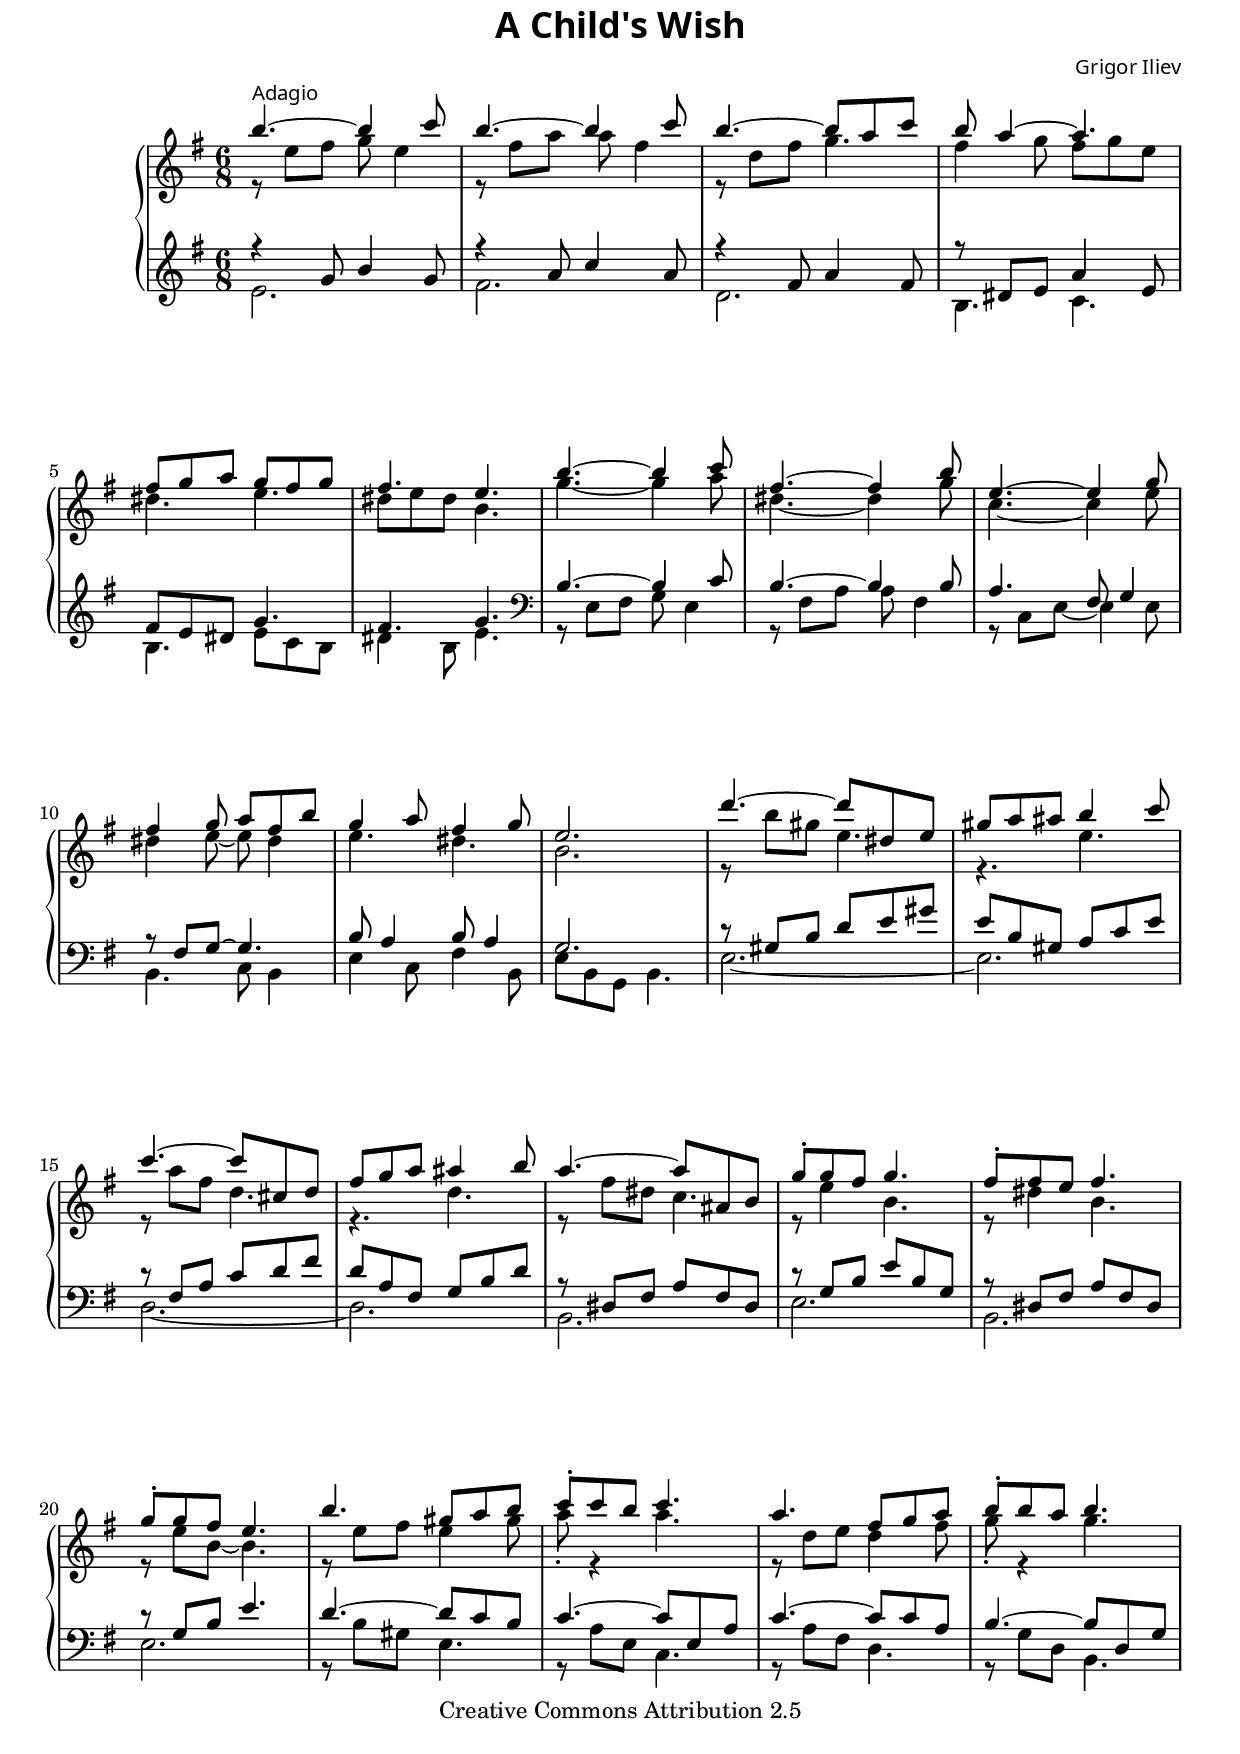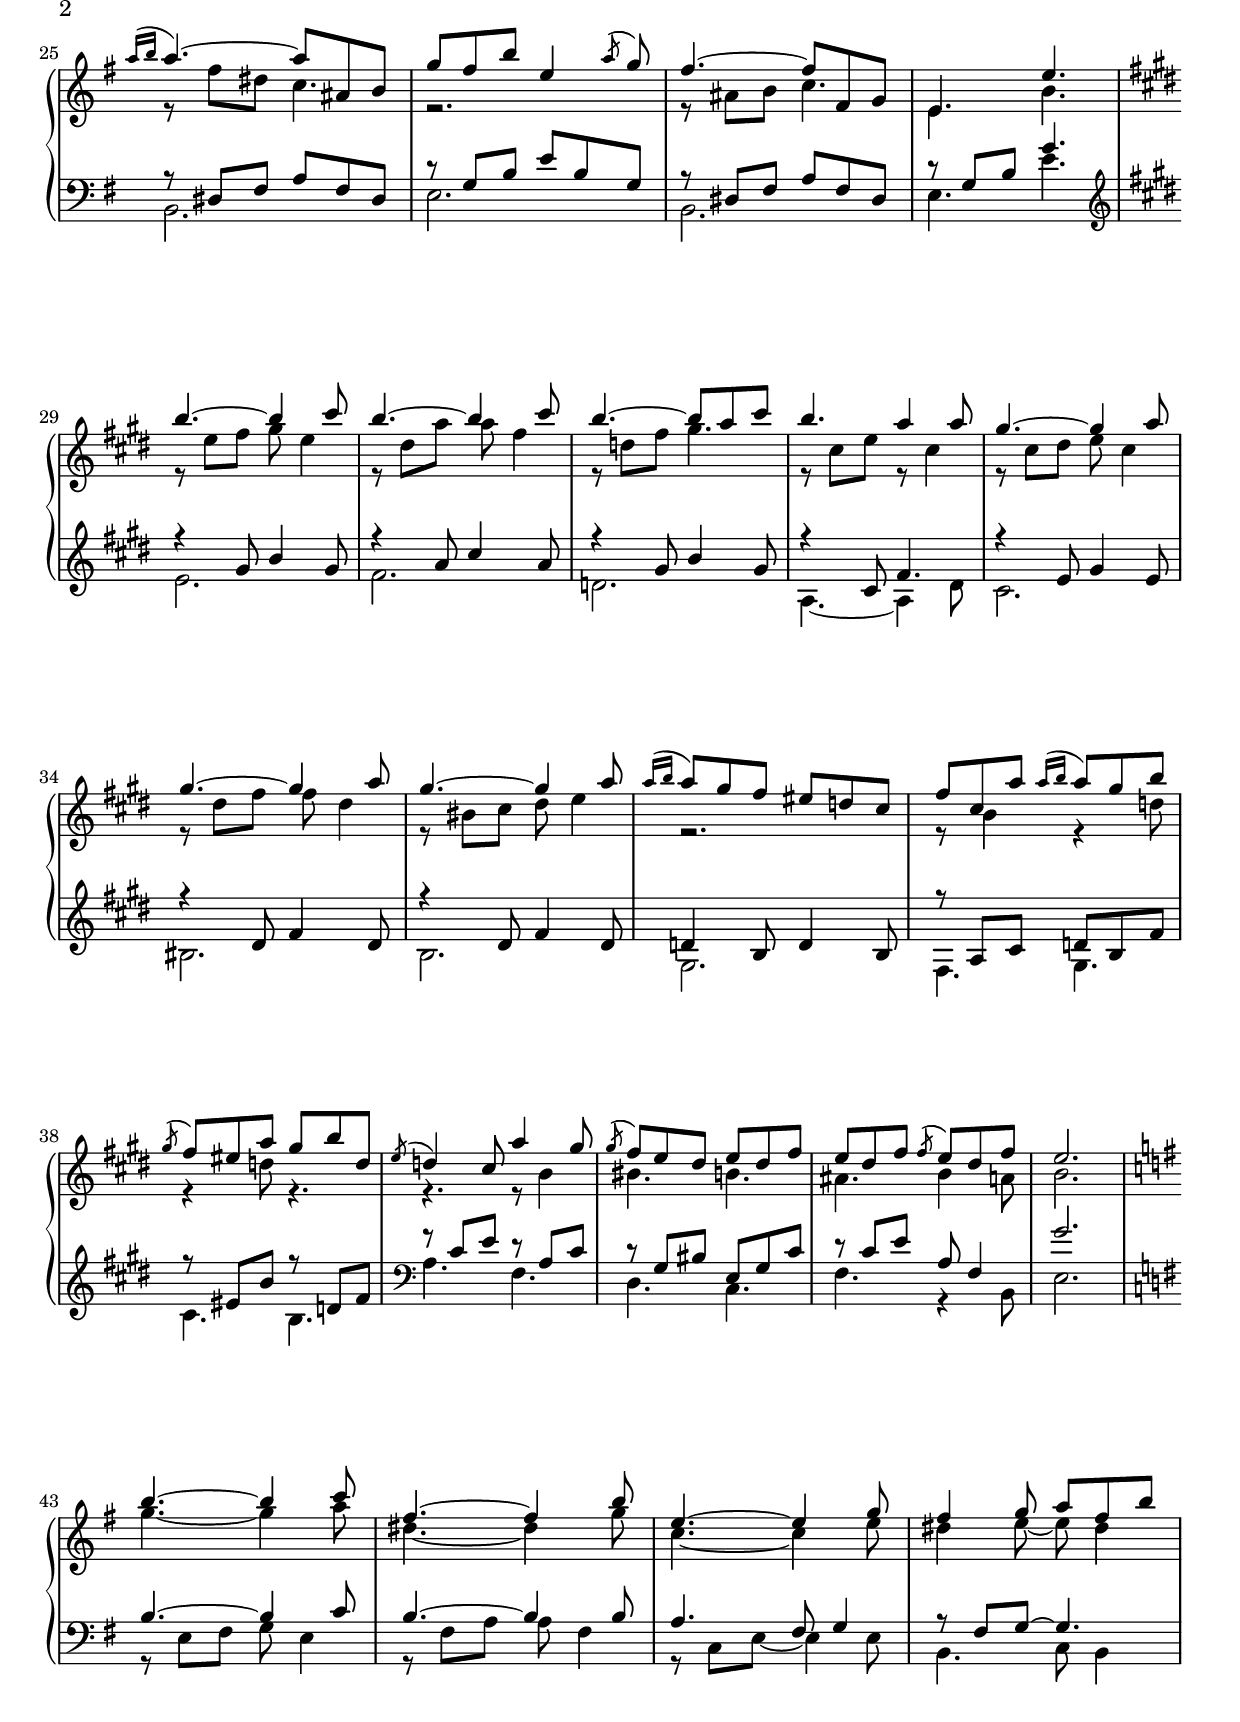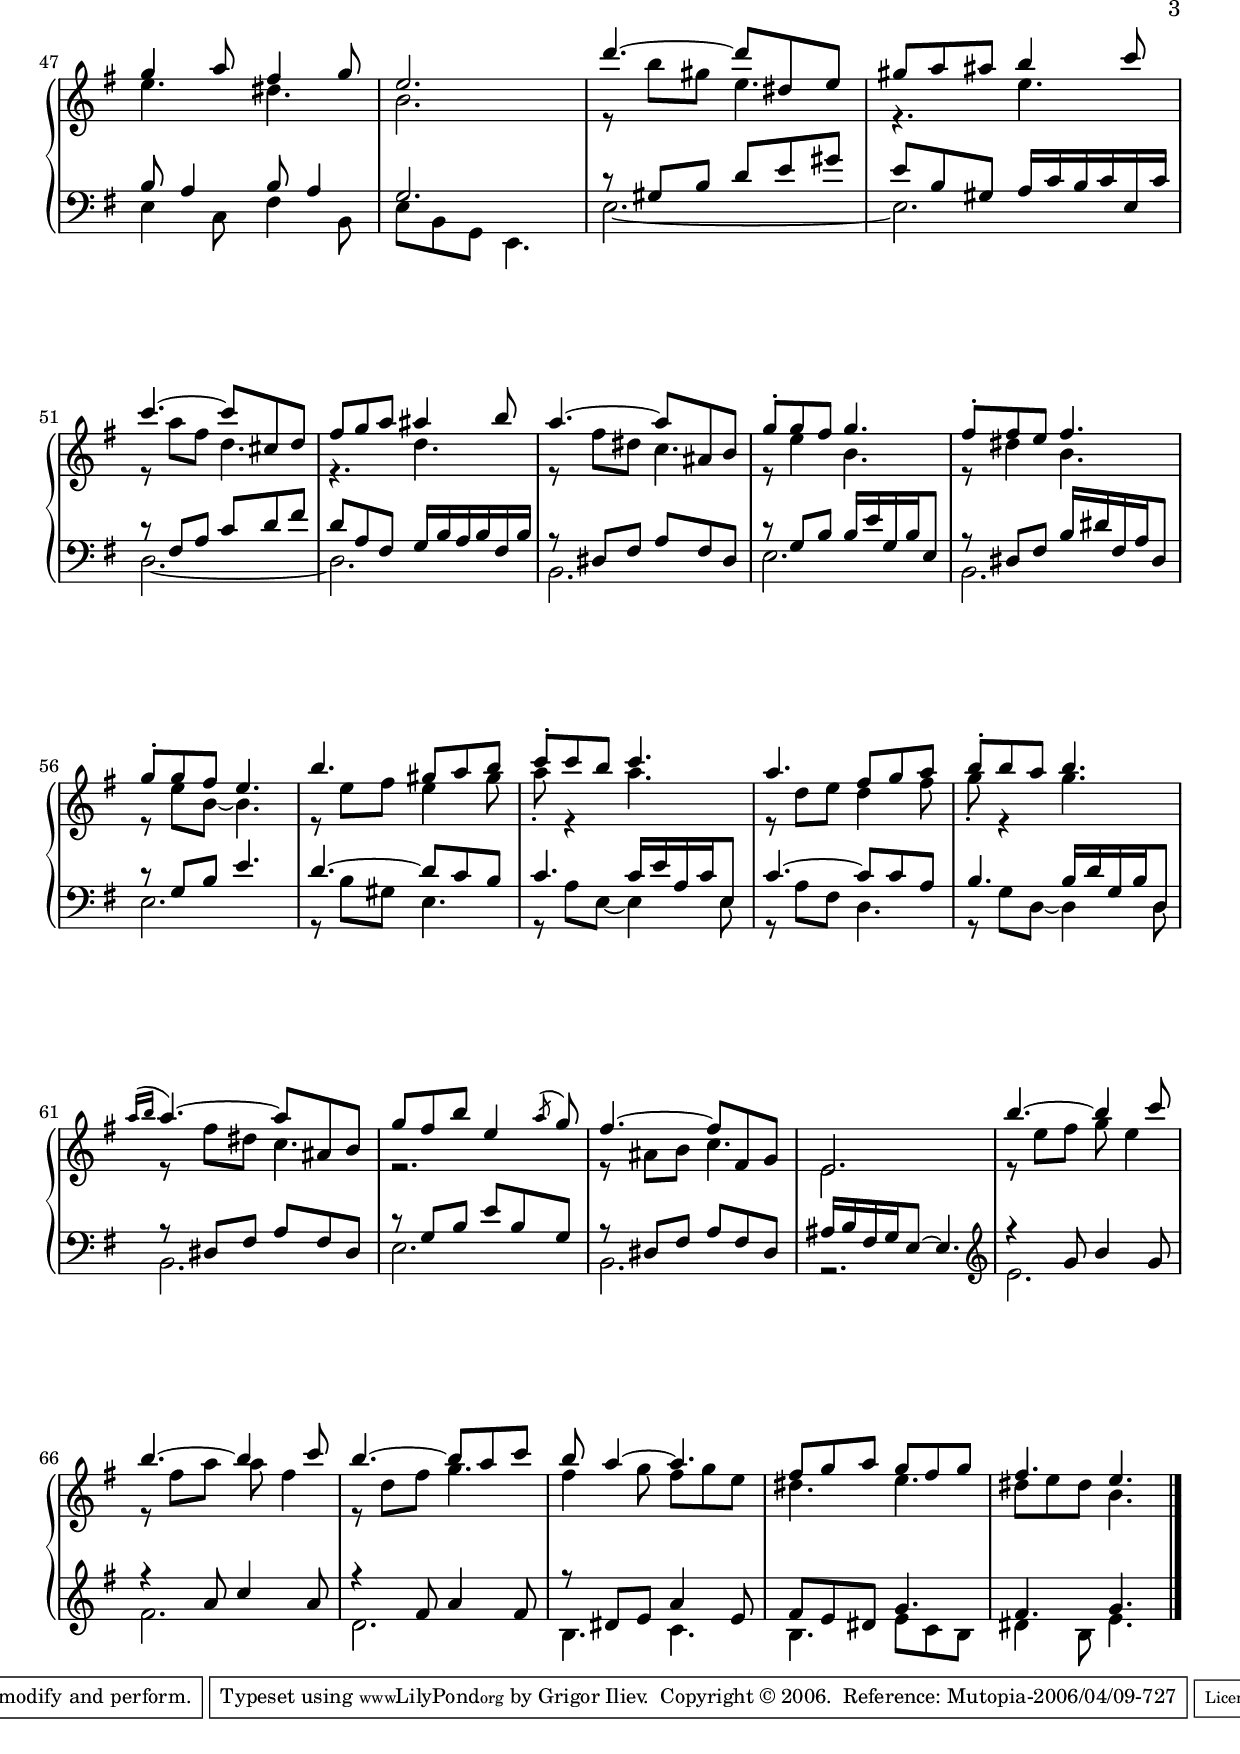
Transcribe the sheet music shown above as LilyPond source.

%{
   Copyright (C) 2006 Grigor Iliev <info@grigoriliev.com>

   This work is licensed under the
   Creative Commons Attribution 2.5 License.
   To view a copy of this license, visit
   http://creativecommons.org/licenses/by/2.5/ or
   send a letter to Creative Commons, 543 Howard Street,
   5th Floor, San Francisco, California, 94105, USA.
%}

\version "2.8.1"

\paper {
  top-margin=0
  bottom-margin=6
}

\book {
  \header {
    title = \markup { \override #'(font-name . "Times New Roman Bold") { "A Child's Wish" } }
    composer = \markup { \override #'(font-name . "Times New Roman") \override #'(font-size . -1) { "Grigor Iliev" } }
    
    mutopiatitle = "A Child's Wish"
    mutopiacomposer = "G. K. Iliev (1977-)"
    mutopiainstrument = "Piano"
    date = "2006"
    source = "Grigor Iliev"
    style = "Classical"
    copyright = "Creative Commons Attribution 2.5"
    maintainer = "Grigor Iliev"
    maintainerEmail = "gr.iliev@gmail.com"
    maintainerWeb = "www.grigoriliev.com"
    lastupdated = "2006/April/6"

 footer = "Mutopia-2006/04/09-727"
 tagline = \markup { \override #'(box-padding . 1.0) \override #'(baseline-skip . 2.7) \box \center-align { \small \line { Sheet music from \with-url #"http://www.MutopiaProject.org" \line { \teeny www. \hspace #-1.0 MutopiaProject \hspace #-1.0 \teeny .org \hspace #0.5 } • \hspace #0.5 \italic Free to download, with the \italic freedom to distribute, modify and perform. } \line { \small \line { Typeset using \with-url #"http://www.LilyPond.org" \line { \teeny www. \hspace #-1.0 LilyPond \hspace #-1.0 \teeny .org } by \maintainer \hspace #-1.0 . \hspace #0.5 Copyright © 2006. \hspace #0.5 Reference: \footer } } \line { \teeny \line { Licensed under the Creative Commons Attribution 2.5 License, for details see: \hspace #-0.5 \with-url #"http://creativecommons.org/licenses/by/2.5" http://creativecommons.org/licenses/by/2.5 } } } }
  }

  \score {
    
    \new PianoStaff \with { \override VerticalAlignment #'forced-distance = #11 } <<
      \new Staff {
        \key e \minor \time 6/8
        %1
        << { b''4.^\markup { \override #'(font-name . "Times New Roman") \override #'(font-size . -1)  { "Adagio" } }~ b''4 c'''8 } \\ { r8 e'' fis'' g'' e''4 } >>
        << { b''4.~ b''4 c'''8 } \\ { r8 fis'' a'' a'' fis''4 } >>
        << { b''4.~ b''8 a'' c''' } \\ { r8 d'' fis'' g''4. } >>
        << { b''8 a''4~ a''4. } \\ { fis''4 g''8 fis'' g'' e'' } >>
        \break
        %5
        << { fis''8 g'' a'' g'' fis'' g'' } \\ { dis''4. e''4. } >>
        << { fis''4. e''4. } \\ { dis''8 e'' dis'' b'4. } >>
        << { b''4.~ b''4 c'''8 } \\ { g''4.~ g''4 a''8 } >>
        << { fis''4.~ fis''4 b''8 } \\ { dis''4.~ dis''4 g''8 } >>
        %9
        << { e''4.~ e''4 g''8 } \\ { c''4.~ c''4 e''8 } >>
        \break
        << { fis''4 g''8 a'' fis'' b'' } \\ { dis''4 e''8~ e''8 dis''4 } >>
        << { g''4 a''8 fis''4 g''8 } \\ { e''4. dis''4. } >>
        << { e''2. } \\ { b'2. } >>
        %13
        << { d'''4.~ d'''8 dis'' e'' } \\ { r8 b'' gis'' e''4. } >>
        << { gis''8 a'' ais'' b''4 c'''8 } \\ { r4. e'' } >>
        \break
        << { c'''4.~ c'''8 cis'' d'' } \\ { r8 a'' fis'' d''4. } >>
        << { fis''8 g'' a'' ais''4 b''8 } \\ { r4. d'' } >>
        %17
        << { a''4.~ a''8 ais' b' } \\ { r8 fis'' dis'' c''4. } >>
        << { g''8-. g'' fis'' g''4. } \\ { r8 e''4 b'4. } >>
        << { fis''8-. fis'' e'' fis''4. } \\ { r8 dis''4 b'4. } >>
        \break
        << { g''8-. g'' fis'' e''4. } \\ { r8 e'' b'~ b'4. } >>
        %21
        << { b''4. gis''8 a'' b'' } \\ { r8 e'' fis'' e''4 gis''8 } >>
        << { c'''8-. c''' b'' c'''4. } \\ { a''8-. r4 a''4. } >>
        << { a''4. fis''8 g'' a'' } \\ { r8 d'' e'' d''4 fis''8 } >>
        << { b''8-. b'' a'' b''4. } \\ { g''8-. r4 g''4. } >>
        \pageBreak
        %25
        << \grace s8 s2. << {  \acciaccatura { a''16[ b''] } a''4.~ a''8 ais' b' } \\ { r8 fis'' dis'' c''4. } >> >>
        << { g''8 fis'' b'' e''4  \acciaccatura a''8 g''8 } \\ { r2. } >>
        << { fis''4.~ fis''8 fis' g' } \\ { r8 ais' b' c''4. } >>
        << { e'4. e''4. } \\ { e'4. b'4. } >>
        \key e \major \break
        %29
        << { b''4.~ b''4 cis'''8 } \\ { r8 e'' fis'' gis'' e''4 } >>
        << { b''4.~ b''4 cis'''8 } \\ { r8 dis'' a'' a'' fis''4 } >>
        << { b''4.~ b''8 a'' cis''' } \\ { r8 d'' fis'' gis''4. } >>
        << { b''4. a''4 a''8 } \\ { r8 cis'' e'' r8 cis''4 } >>
        %33
        << { gis''4.~ gis''4 a''8 } \\ { r8 cis'' dis'' e'' cis''4 } >>
        \break
        << { gis''4.~ gis''4 a''8 } \\ { r8 dis'' fis'' fis'' dis''4 } >>
        << { gis''4.~ gis''4 a''8 } \\ { r8 bis' cis'' dis'' e''4 } >>
        << \grace s8 s2. << {  \acciaccatura { a''16[ b''] } a''8 gis'' fis'' eis'' d'' cis'' } \\ { r2. } >> >>
        %37
        << \grace s8 s2. << { fis''8 cis'' a'' \acciaccatura { a''16[ b''] } a''8 gis'' b'' } \\ { r8 b'4 r4 d''8 } >> >>
        \break
        << \grace s8 s2. << { \acciaccatura gis''8 fis''8 eis'' a'' gis'' b'' d'' } \\ { r4 d''8 r4. } >> >>
        << \grace s8 s2. << { \acciaccatura e''8 d''4 cis''8 a''4 gis''8 } \\ { r4. r8 b'4 } >> >>
        << \grace s8 s2. << { \acciaccatura gis''8 fis''8 e'' dis'' e'' dis'' fis'' } \\ { bis'4. b'4. } >> >>
        %41
        << \grace s8 s2. << { e''8 dis'' fis'' \acciaccatura fis''8 e''8 dis'' fis'' } \\ { ais'4. b'4 a'8 } >> >>
        << { e''2. } \\ { b'2. } >> \key e \minor
        \break
        << { b''4.~ b''4 c'''8 } \\ { g''4.~ g''4 a''8 } >>
        << { fis''4.~ fis''4 b''8 } \\ { dis''4.~ dis''4 g''8 } >>
        %45
        << { e''4.~ e''4 g''8 } \\ { c''4.~ c''4 e''8 } >>
        << { fis''4 g''8 a'' fis'' b'' } \\ { dis''4 e''8~ e''8 dis''4 } >>
        \pageBreak
        << { g''4 a''8 fis''4 g''8 } \\ { e''4. dis''4. } >>
        << { e''2. } \\ { b'2. } >>
        %49
        << { d'''4.~ d'''8 dis'' e'' } \\ { r8 b'' gis'' e''4. } >>
        << { gis''8 a'' ais'' b''4 c'''8 } \\ { r4. e'' } >>
        \break
        << { c'''4.~ c'''8 cis'' d'' } \\ { r8 a'' fis'' d''4. } >>
        << { fis''8 g'' a'' ais''4 b''8 } \\ { r4. d'' } >>
        %53
        << { a''4.~ a''8 ais' b' } \\ { r8 fis'' dis'' c''4. } >>
        << { g''8-. g'' fis'' g''4. } \\ { r8 e''4 b'4. } >>
        << { fis''8-. fis'' e'' fis''4. } \\ { r8 dis''4 b'4. } >>
        \break
        << { g''8-. g'' fis'' e''4. } \\ { r8 e'' b'~ b'4. } >>
        %57
        << { b''4. gis''8 a'' b'' } \\ { r8 e'' fis'' e''4 gis''8 } >>
        << { c'''8-. c''' b'' c'''4. } \\ { a''8-. r4 a''4. } >>
        << { a''4. fis''8 g'' a'' } \\ { r8 d'' e'' d''4 fis''8 } >>
        << { b''8-. b'' a'' b''4. } \\ { g''8-. r4 g''4. } >>
        \break
        %61
        << \grace s8 s2. << {  \acciaccatura { a''16[ b''] } a''4.~ a''8 ais' b' } \\ { r8 fis'' dis'' c''4. } >> >>
        << { g''8 fis'' b'' e''4  \acciaccatura a''8 g''8 } \\ { r2. } >>
        << { fis''4.~ fis''8 fis' g' } \\ { r8 ais' b' c''4. } >>
        << { e'2. } \\ { e'2. } >>
        %65
        << { b''4.~ b''4 c'''8 } \\ { r8 e'' fis'' g'' e''4 } >>
        \break
        << { b''4.~ b''4 c'''8 } \\ { r8 fis'' a'' a'' fis''4 } >>
        << { b''4.~ b''8 a'' c''' } \\ { r8 d'' fis'' g''4. } >>
        << { b''8 a''4~ a''4. } \\ { fis''4 g''8 fis'' g'' e'' } >>
        %69
        << { fis''8 g'' a'' g'' fis'' g'' } \\ { dis''4. e''4. } >>
        << { fis''4. e''4. } \\ { dis''8 e'' dis'' b'4. } >> \bar "|."
      }

      \new Staff {
        \key e \minor
        %1
        << { r4 g'8 b'4 g'8 } \\ { e'2. } >>
        << { r4 a'8 c''4 a'8 } \\ { fis'2. } >>
        << { r4 fis'8 a'4 fis'8 } \\ { d'2. } >>
        << { r8 dis'8 e'8 a'4 e'8 } \\ { b4. c'4. } >>
        %5
        << { fis'8 e' dis' g'4. } \\ { b4. e'8 c' b } >>
        << { fis'4. g' } \\ { dis'4 b8 e'4. } >> \clef bass
        << { b4.~ b4 c'8 } \\ { r8 e fis g e4 } >>
        << { b4.~ b4 b8 } \\ { r8 fis a a fis4 } >>
        %9
        << { a4. fis8 g4 } \\ { r8 c e~ e4 e8 } >>
        << { r8 fis g~ g4. } \\ { b,4. c8 b,4 } >>
        << { b8 a4 b8 a4 } \\ { e4 c8 fis4 b,8 } >>
        << { g2. } \\ { e8 b, g, b,4. } >>
        %13
        << { r8 gis b d' e' gis' } \\ { e2.~ } >>
        << { e'8 b gis a c' e' } \\ { e2. } >>
        << { r8 fis a c' d' fis' } \\ { d2.~ } >>
        << { d'8 a fis g b d' } \\ { d2. } >>
        %17
        << { r8 dis fis a fis dis } \\ { b,2. } >>
        << { r8 g b e' b g } \\ { e2. } >>
        << { r8 dis fis a fis dis } \\ { b,2. } >>
        << { r8 g b e'4. } \\ { e2. } >>
        %21
        << { d'4.~ d'8 c' b } \\ { r8 b gis e4. } >>
        << { c'4.~ c'8 e a } \\ { r8 a e c4. } >>
        << { c'4.~ c'8 c' a } \\ { r8 a fis d4. } >>
        << { b4.~ b8 d g } \\ { r8 g d b,4. } >>
        %25
        << { r8 dis fis a fis dis } \\ { b,2. } >>
        << { r8 g b e' b g } \\ { e2. } >>
        << { r8 dis fis a fis dis } \\ { b,2. } >>
        << { r8 g b g'4. } \\ { e4. e'4. } >>
        \key e \major  \clef treble
        %29
        << { r4 gis'8 b'4 gis'8 } \\ { e'2. } >>
        << { r4 a'8 cis''4 a'8 } \\ { fis'2. } >>
        << { r4 gis'8 b'4 gis'8 } \\ { d'2. } >>
        << { r4 cis'8 fis'4. } \\ { a4.~ a4 dis'8 } >>
        %33
        << { r4 e'8 gis'4 e'8 } \\ { cis'2. } >>
        << { r4 dis'8 fis'4 dis'8 } \\ { bis2. } >>
        << { r4 dis'8 fis'4 dis'8 } \\ { b2. } >>
        << { d'4 b8 d'4 b8 } \\ { gis2. } >>
        %37
        << { r8 a cis' d' b fis' } \\ { fis4. gis } >>
        << { r8 eis' b' r8 d' fis' } \\ { cis'4. b } >>  \clef bass
        << { r8 cis' e' r a cis' } \\ { a4. fis } >>
        << { r8 gis bis e gis cis' } \\ { dis4. cis } >>
        %41
        << { r8 cis' e' a fis4 } \\ { fis4. r4 b,8 } >>
        << { gis'2. } \\ { e2. } >> \key e \minor
        << { b4.~ b4 c'8 } \\ { r8 e fis g e4 } >>
        << { b4.~ b4 b8 } \\ { r8 fis a a fis4 } >>
        %45
        << { a4. fis8 g4 } \\ { r8 c e~ e4 e8 } >>
        << { r8 fis g~ g4. } \\ { b,4. c8 b,4 } >>
        << { b8 a4 b8 a4 } \\ { e4 c8 fis4 b,8 } >>
        << { g2. } \\ { e8 b, g, e,4. } >>
        %49
        << { r8 gis b d' e' gis' } \\ { e2.~ } >>
        << { e'8 b gis a16 c' b c' e c' } \\ { e2. } >>
        << { r8 fis a c' d' fis' } \\ { d2.~ } >>
        << { d'8 a fis g16 b a b fis b } \\ { d2. } >>
        %53
        << { r8 dis fis a fis dis } \\ { b,2. } >>
        << { r8 g b b16 e' g b e8 } \\ { e2. } >>
        << { r8 dis fis b16 dis' fis a dis8 } \\ { b,2. } >>
        << { r8 g b e'4. } \\ { e2. } >>
        %57
        << { d'4.~ d'8 c' b } \\ { r8 b gis e4. } >>
        << { c'4. c'16 e' a c' e8 } \\ { r8 a e8~ e4 e8 } >>
        << { c'4.~ c'8 c' a } \\ { r8 a fis d4. } >>
        << { b4. b16 d' g b d8 } \\ { r8 g d~ d4 d8 } >>
        %61
        << { r8 dis fis a fis dis } \\ { b,2. } >>
        << { r8 g b e' b g } \\ { e2. } >>
        << { r8 dis fis a fis dis } \\ { b,2. } >>
        << { ais16 b fis g e8~ e4. } \\ { r2. } >> \clef treble
        %65
        << { r4 g'8 b'4 g'8 } \\ { e'2. } >>
        << { r4 a'8 c''4 a'8 } \\ { fis'2. } >>
        << { r4 fis'8 a'4 fis'8 } \\ { d'2. } >>
        << { r8 dis'8 e'8 a'4 e'8 } \\ { b4. c'4. } >>
        %69
        << { fis'8 e' dis' g'4. } \\ { b4. e'8 c' b } >>
        << { fis'4. g' } \\ { dis'4 b8 e'4. } >>
      }
    >>

    \layout { }
    \midi { \tempo 4 . = 54 }
  }
}
